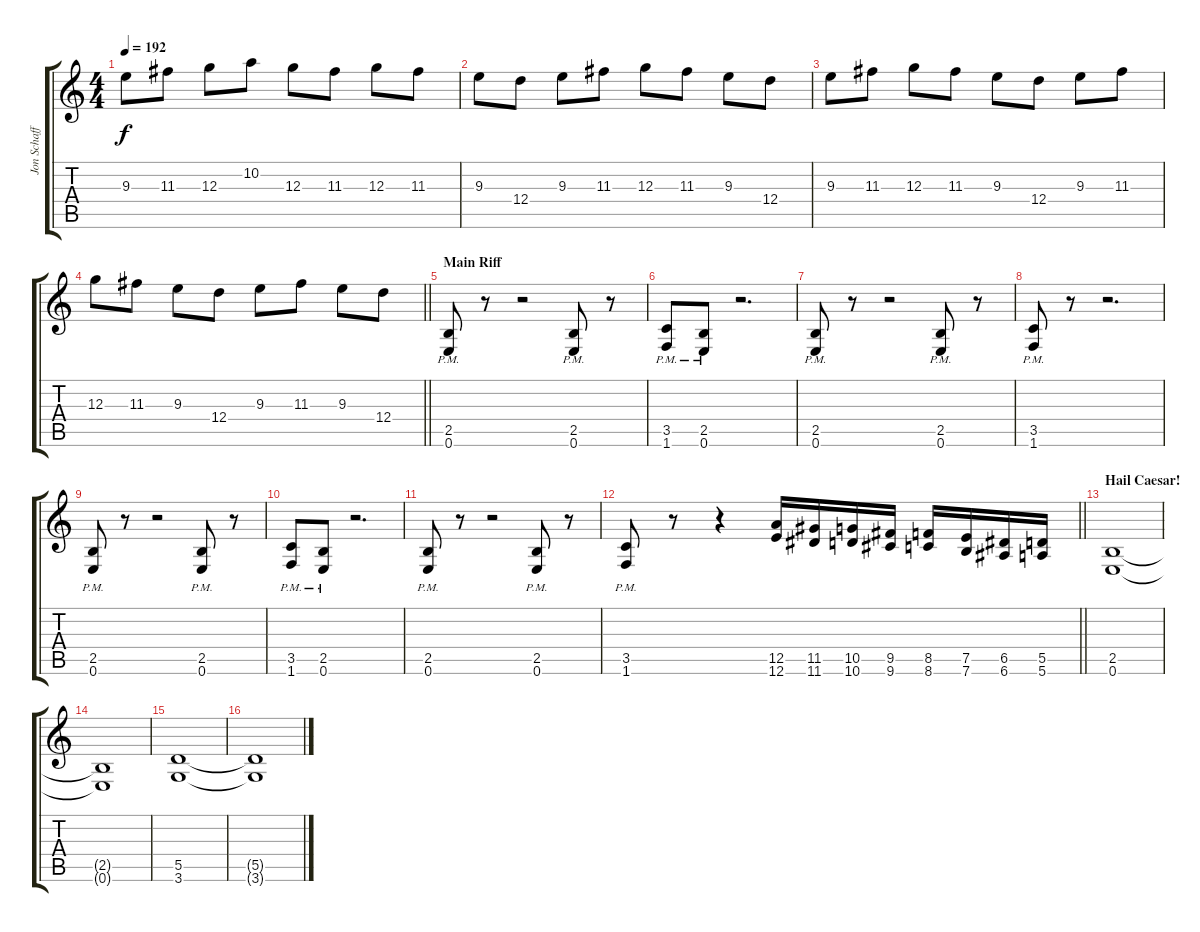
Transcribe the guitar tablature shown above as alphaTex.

\track ("Jon Schaffer" "Jon Schaff") {instrument distortionguitar}
\staff {score tabs}
\tuning (E4 B3 G3 D3 A2 E2) {hide}
\ts (4 4)
\tempo 192
\clef g2
\ks c
9.3.8{dy f} 11.3.8 12.3.8 10.2.8 12.3.8 11.3.8 12.3.8 11.3.8 |
9.3.8 12.4.8 9.3.8 11.3.8 12.3.8 11.3.8 9.3.8 12.4.8 |
9.3.8 11.3.8 12.3.8 11.3.8 9.3.8 12.4.8 9.3.8 11.3.8 |
\barLineRight lightlight
12.3.8 11.3.8 9.3.8 12.4.8 9.3.8 11.3.8 9.3.8 12.4.8 |
\section ("" "Main Riff")
(2.5{pm} 0.6{pm}).8 r.8 r.2 (2.5{pm} 0.6{pm}).8 r.8 |
(3.5{pm} 1.6{pm}).8 (2.5{pm} 0.6{pm}).8 r.2{d} |
(2.5{pm} 0.6{pm}).8 r.8 r.2 (2.5{pm} 0.6{pm}).8 r.8 |
(3.5{pm} 1.6{pm}).8 r.8 r.2{d} |
(2.5{pm} 0.6{pm}).8 r.8 r.2 (2.5{pm} 0.6{pm}).8 r.8 |
(3.5{pm} 1.6{pm}).8 (2.5{pm} 0.6{pm}).8 r.2{d} |
(2.5{pm} 0.6{pm}).8 r.8 r.2 (2.5{pm} 0.6{pm}).8 r.8 |
\barLineRight lightlight
(3.5{pm} 1.6{pm}).8 r.8 r.4 (12.5 12.6).16{instrument guitarfretnoise} (11.5 11.6).16 (10.5 10.6).16 (9.5 9.6).16 (8.5 8.6).16 (7.5 7.6).16 (6.5 6.6).16 (5.5 5.6).16 |
\section ("" "Hail Caesar!")
(2.5 0.6).1{instrument distortionguitar} |
(2.5{t} 0.6{t}).1 |
(5.5 3.6).1 |
(5.5{t} 3.6{t}).1
